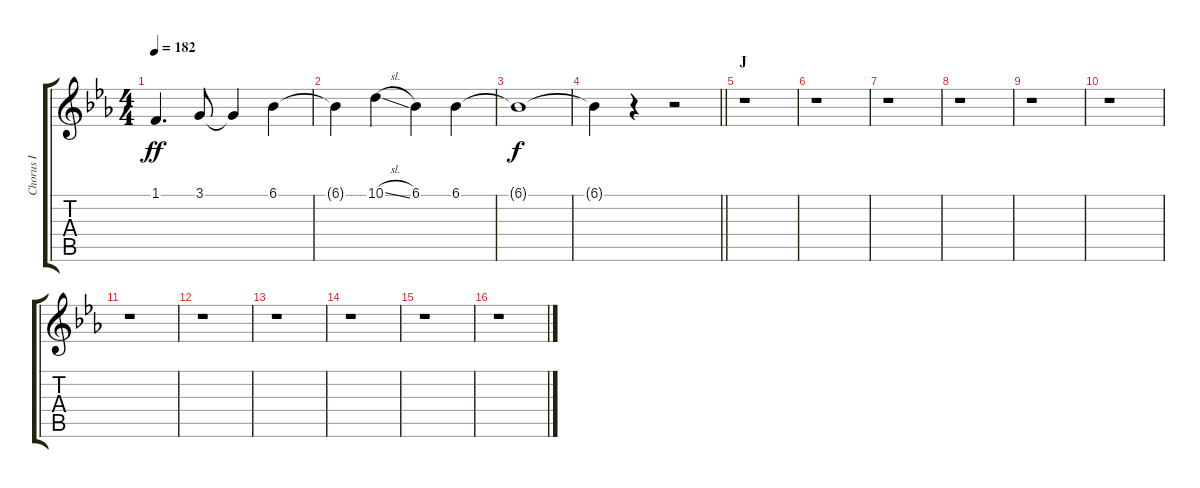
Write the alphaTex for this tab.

\track ("Chorus I" "Chorus I") {instrument voiceoohs}
\staff {score tabs}
\tuning (E4 B3 G3 D3 A2 E2) {hide}
\ts (4 4)
\tempo 182
\clef g2
\ks eb
1.1.4{d dy ff} 3.1.8 3.1{t}.4 6.1.4 |
6.1{t}.4 10.1{sl}.4 6.1.4 6.1.4 |
6.1{t}.1{dy f} |
\barLineRight lightlight
6.1{t}.4 r.4 r.2 |
\section ("" "J")
r.1 |
r.1 |
r.1 |
r.1 |
r.1 |
r.1 |
r.1 |
r.1 |
r.1 |
r.1 |
r.1 |
r.1
